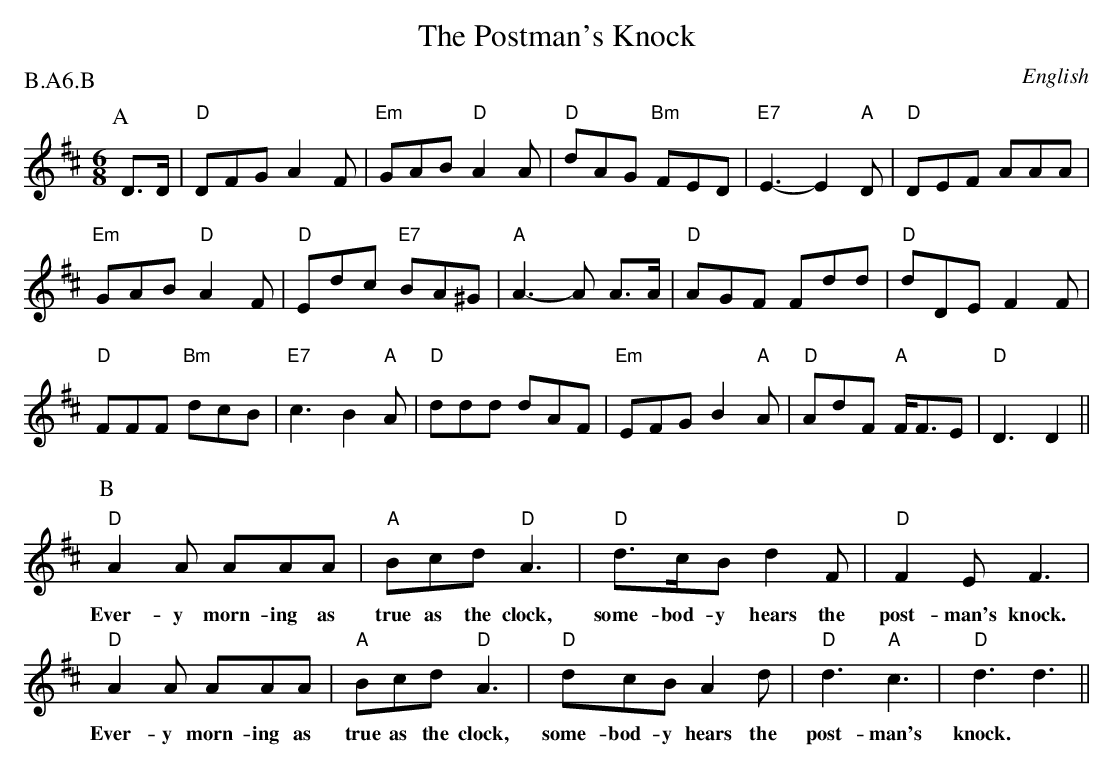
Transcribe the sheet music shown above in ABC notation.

X:1
T:Postman's Knock, The
M:6/8
P:B.A6.B
O:English
L:1/16
K:D
P:A
D3D | "D" D2F2G2 A4 F2  | "Em" G2A2B2 "D" A4 A2 | "D" d2A2G2 "Bm" F2E2D2 |\
"E7" E6-E4 "A" D2 | "D" D2E2F2 A2A2A2 |
"Em" G2A2B2 "D" A4 F2 | "D" E2d2c2 "E7" B2A2^G2 | "A" A6-A2 A3A |\
"D" A2G2F2 F2d2d2 | "D" d2D2E2 F4 F2 |
"D" F2F2F2 "Bm" d2c2B2  | "E7" c6 B4 "A" A2 | "D" d2d2d2 d2A2F2 |\
"Em" E2F2G2 B4 "A" A2 | "D" A2d2F2 "A" FF3E2 | "D" D6 D4 ||
P:B
"D" A4  A2    A2A2A2     | "A" B2c2d2  "D" A6    |\
w: Ever-y     morn-ing as  true as the clock,
"D" d3cB2      d4    F2   | "D" F4 E2   F6    |
w: some-bod-y hears the    post-man's  knock.
"D" A4  A2    A2A2A2     | "A" B2c2d2  "D" A6    |\
w: Ever-y     morn-ing as  true as the clock,
"D"  d2c2B2    A4    d2   | "D" d6     "A" c6 | "D" d6     d6 ||
w: some-bod-y hears the    post-       man's   knock. *
